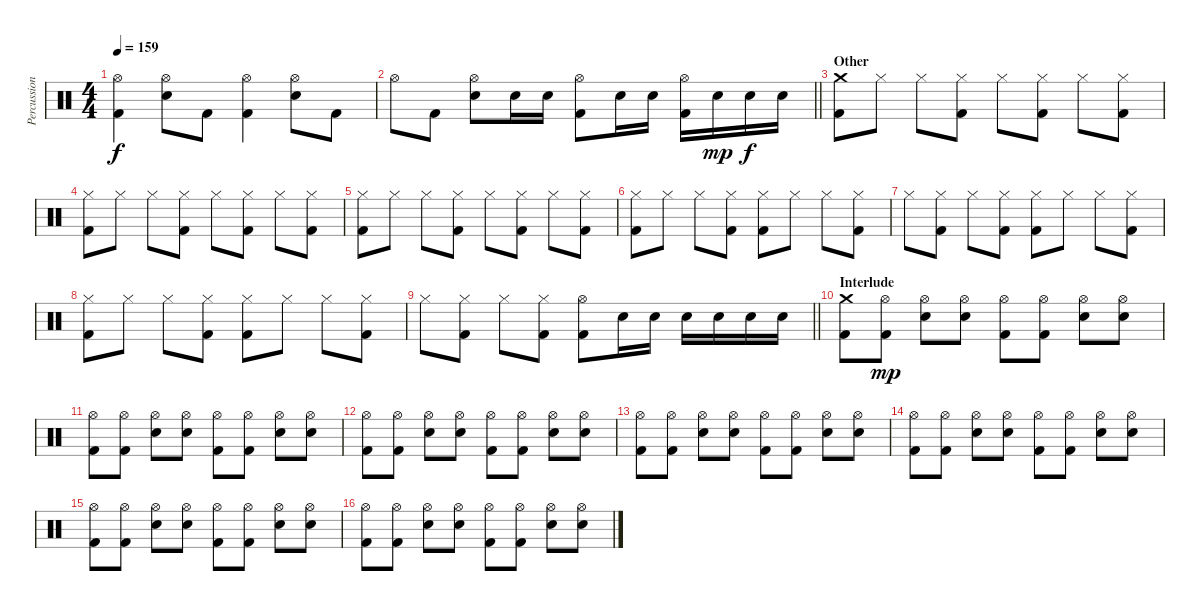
\track ("Percussion" "Percussion") {instrument percussion}
\staff {score}
\articulation defaults
\ts (4 4)
\tempo 159
\clef neutral
\ks c
("Hi-Hat (open)" "Kick (hit) 2").4{dy f} ("Hi-Hat (open)" "Electric Snare (hit)").8 "Kick (hit) 2".8 ("Hi-Hat (open)" "Kick (hit) 2").4 ("Hi-Hat (open)" "Electric Snare (hit)").8 "Kick (hit) 2".8 |
\barLineRight lightlight "Hi-Hat (open)".8 "Kick (hit) 2".8
("Hi-Hat (open)" "Electric Snare (hit)").8 "Electric Snare (hit)".16 "Electric Snare (hit)".16 ("Hi-Hat (open)" "Kick (hit) 2").8 "Electric Snare (hit)".16 "Electric Snare (hit)".16 ("Hi-Hat (open)" "Kick (hit) 2").16 "Electric Snare (hit)".16{dy mp} "Electric Snare (hit)".16{dy f} "Electric Snare (hit)".16 |
\section ("" "Other")
("Crash medium (hit)" "Kick (hit) 2").8 "Hi-Hat (closed)".8 "Hi-Hat (closed)".8 ("Hi-Hat (closed)" "Kick (hit) 2").8 "Hi-Hat (closed)".8 ("Hi-Hat (closed)" "Kick (hit) 2").8 "Hi-Hat (closed)".8 ("Hi-Hat (closed)" "Kick (hit) 2").8 |
("Hi-Hat (closed)" "Kick (hit) 2").8 "Hi-Hat (closed)".8 "Hi-Hat (closed)".8 ("Hi-Hat (closed)" "Kick (hit) 2").8 "Hi-Hat (closed)".8 ("Hi-Hat (closed)" "Kick (hit) 2").8 "Hi-Hat (closed)".8 ("Hi-Hat (closed)" "Kick (hit) 2").8 |
("Hi-Hat (closed)" "Kick (hit) 2").8 "Hi-Hat (closed)".8 "Hi-Hat (closed)".8 ("Hi-Hat (closed)" "Kick (hit) 2").8 "Hi-Hat (closed)".8 ("Hi-Hat (closed)" "Kick (hit) 2").8 "Hi-Hat (closed)".8 ("Hi-Hat (closed)" "Kick (hit) 2").8 |
("Hi-Hat (closed)" "Kick (hit) 2").8 "Hi-Hat (closed)".8 "Hi-Hat (closed)".8 ("Hi-Hat (closed)" "Kick (hit) 2").8 ("Hi-Hat (closed)" "Kick (hit) 2").8 "Hi-Hat (closed)".8 "Hi-Hat (closed)".8 ("Hi-Hat (closed)" "Kick (hit) 2").8 |
"Hi-Hat (closed)".8 ("Hi-Hat (closed)" "Kick (hit) 2").8 "Hi-Hat (closed)".8 ("Hi-Hat (closed)" "Kick (hit) 2").8 ("Hi-Hat (closed)" "Kick (hit) 2").8 "Hi-Hat (closed)".8 "Hi-Hat (closed)".8 ("Hi-Hat (closed)" "Kick (hit) 2").8 |
("Hi-Hat (closed)" "Kick (hit) 2").8 "Hi-Hat (closed)".8 "Hi-Hat (closed)".8 ("Hi-Hat (closed)" "Kick (hit) 2").8 ("Hi-Hat (closed)" "Kick (hit) 2").8 "Hi-Hat (closed)".8 "Hi-Hat (closed)".8 ("Hi-Hat (closed)" "Kick (hit) 2").8 |
\barLineRight lightlight "Hi-Hat (closed)".8
("Hi-Hat (closed)" "Kick (hit) 2").8 "Hi-Hat (closed)".8 ("Hi-Hat (closed)" "Kick (hit) 2").8 ("Hi-Hat (open)" "Kick (hit) 2").8 "Electric Snare (hit)".16 "Electric Snare (hit)".16 "Electric Snare (hit)".16 "Electric Snare (hit)".16 "Electric Snare (hit)".16 "Electric Snare (hit)".16 |
\section ("" "Interlude")
("Crash medium (hit)" "Kick (hit) 2").8 ("Hi-Hat (open)" "Kick (hit) 2").8{dy mp} ("Hi-Hat (open)" "Electric Snare (hit)").8 ("Hi-Hat (open)" "Electric Snare (hit)").8 ("Hi-Hat (open)" "Kick (hit) 2").8 ("Hi-Hat (open)" "Kick (hit) 2").8 ("Hi-Hat (open)" "Electric Snare (hit)").8 ("Hi-Hat (open)" "Electric Snare (hit)").8 |
("Hi-Hat (open)" "Kick (hit) 2").8 ("Hi-Hat (open)" "Kick (hit) 2").8 ("Hi-Hat (open)" "Electric Snare (hit)").8 ("Hi-Hat (open)" "Electric Snare (hit)").8 ("Hi-Hat (open)" "Kick (hit) 2").8 ("Hi-Hat (open)" "Kick (hit) 2").8 ("Hi-Hat (open)" "Electric Snare (hit)").8 ("Hi-Hat (open)" "Electric Snare (hit)").8 |
("Hi-Hat (open)" "Kick (hit) 2").8 ("Hi-Hat (open)" "Kick (hit) 2").8 ("Hi-Hat (open)" "Electric Snare (hit)").8 ("Hi-Hat (open)" "Electric Snare (hit)").8 ("Hi-Hat (open)" "Kick (hit) 2").8 ("Hi-Hat (open)" "Kick (hit) 2").8 ("Hi-Hat (open)" "Electric Snare (hit)").8 ("Hi-Hat (open)" "Electric Snare (hit)").8 |
("Hi-Hat (open)" "Kick (hit) 2").8 ("Hi-Hat (open)" "Kick (hit) 2").8 ("Hi-Hat (open)" "Electric Snare (hit)").8 ("Hi-Hat (open)" "Electric Snare (hit)").8 ("Hi-Hat (open)" "Kick (hit) 2").8 ("Hi-Hat (open)" "Kick (hit) 2").8 ("Hi-Hat (open)" "Electric Snare (hit)").8 ("Hi-Hat (open)" "Electric Snare (hit)").8 |
("Hi-Hat (open)" "Kick (hit) 2").8 ("Hi-Hat (open)" "Kick (hit) 2").8 ("Hi-Hat (open)" "Electric Snare (hit)").8 ("Hi-Hat (open)" "Electric Snare (hit)").8 ("Hi-Hat (open)" "Kick (hit) 2").8 ("Hi-Hat (open)" "Kick (hit) 2").8 ("Hi-Hat (open)" "Electric Snare (hit)").8 ("Hi-Hat (open)" "Electric Snare (hit)").8 |
("Hi-Hat (open)" "Kick (hit) 2").8 ("Hi-Hat (open)" "Kick (hit) 2").8 ("Hi-Hat (open)" "Electric Snare (hit)").8 ("Hi-Hat (open)" "Electric Snare (hit)").8 ("Hi-Hat (open)" "Kick (hit) 2").8 ("Hi-Hat (open)" "Kick (hit) 2").8 ("Hi-Hat (open)" "Electric Snare (hit)").8 ("Hi-Hat (open)" "Electric Snare (hit)").8 |
("Hi-Hat (open)" "Kick (hit) 2").8 ("Hi-Hat (open)" "Kick (hit) 2").8 ("Hi-Hat (open)" "Electric Snare (hit)").8 ("Hi-Hat (open)" "Electric Snare (hit)").8 ("Hi-Hat (open)" "Kick (hit) 2").8 ("Hi-Hat (open)" "Kick (hit) 2").8 ("Hi-Hat (open)" "Electric Snare (hit)").8 ("Hi-Hat (open)" "Electric Snare (hit)").8
